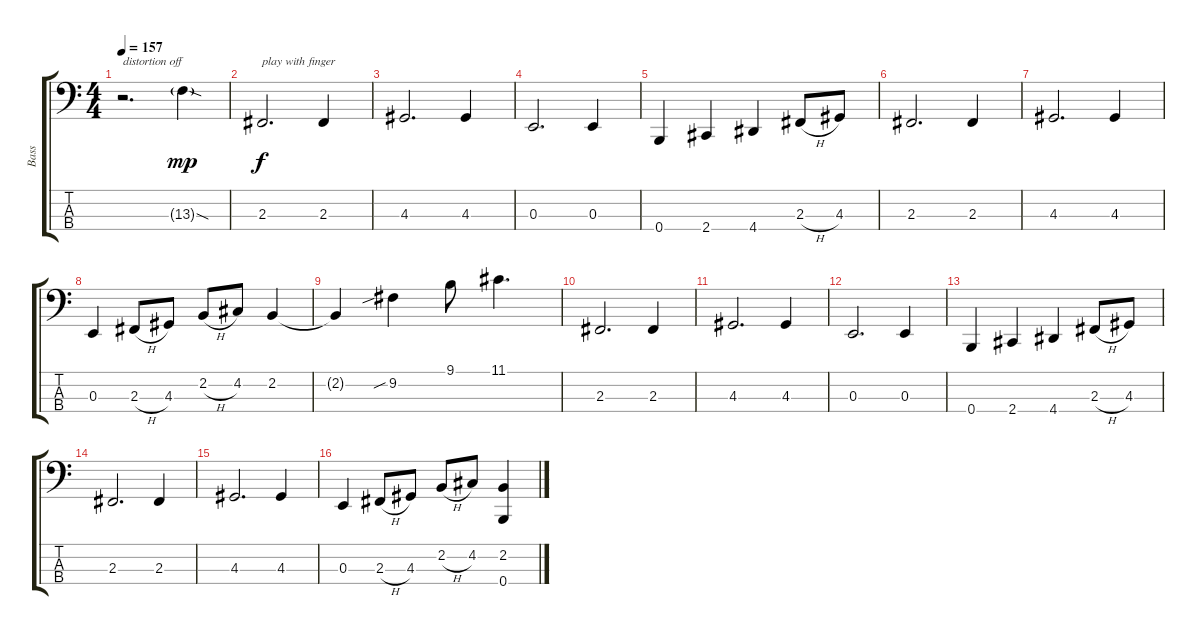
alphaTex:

\track ("Bass" "Bass") {instrument electricbasspick}
\staff {score tabs}
\tuning (D2 A1 E1 B0) {hide}
\ts (4 4)
\tempo 157
\clef f4
\ks c
r.2{d txt "distortion off" dy f volume 12 instrument electricbassfinger} 13.3{sod g}.4{dy mp} |
2.3.2{d txt "play with finger" dy f} 2.3.4 |
4.3.2{d} 4.3.4 |
0.3.2{d} 0.3.4 |
0.4.4 2.4.4 4.4.4 2.3{h}.8 4.3.8 |
2.3.2{d} 2.3.4 |
4.3.2{d} 4.3.4 |
0.3.4 2.3{h}.8 4.3.8 2.2{h}.8 4.2.8 2.2.4 |
2.2{t}.4 9.2{sib}.4 9.1.8 11.1.4{d} |
2.3.2{d} 2.3.4 |
4.3.2{d} 4.3.4 |
0.3.2{d} 0.3.4 |
0.4.4 2.4.4 4.4.4 2.3{h}.8 4.3.8 |
2.3.2{d} 2.3.4 |
4.3.2{d} 4.3.4 |
0.3.4 2.3{h}.8 4.3.8 2.2{h}.8 4.2.8 (2.2 0.4).4
